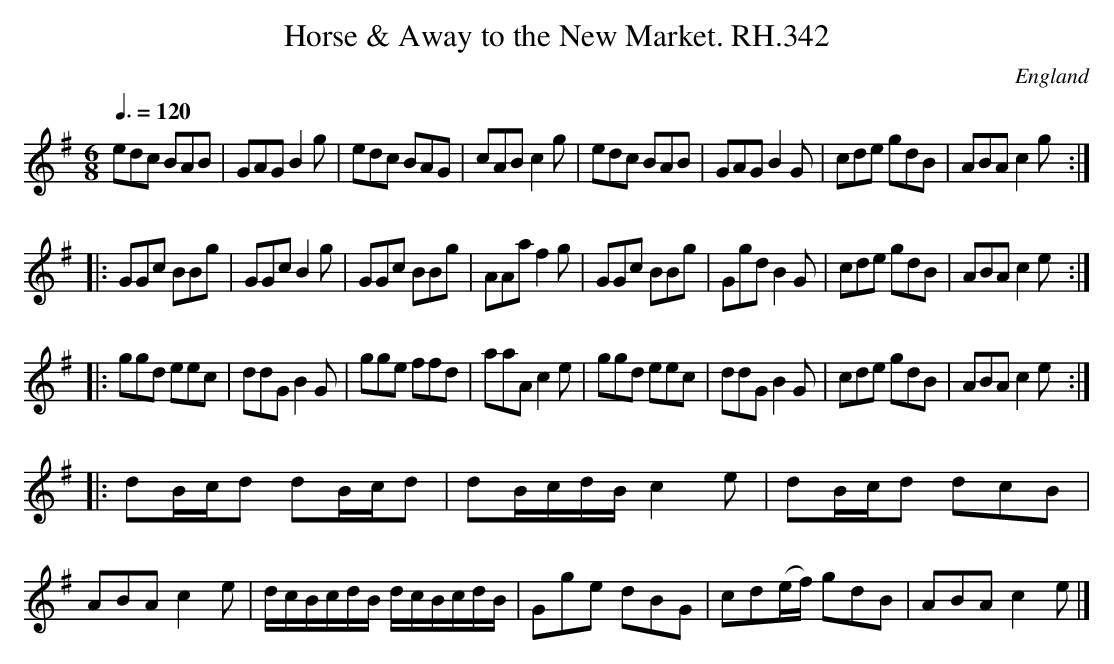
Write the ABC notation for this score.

X:1
T:Horse & Away to the New Market. RH.342
O:England
M:6/8
L:1/8
Q:3/8=120
K:G
edc BAB|GAG B2g|edc BAG|cAB c2g|\
edc BAB|GAG B2G|cde gdB|ABA c2g:|
|:GGc BBg|GGc B2g|GGc BBg|AAa f2g|\
GGc BBg|Ggd B2G|cde gdB|ABA c2e:|
|:ggd eec|ddG B2G|gge ffd|aaA c2e|\
ggd eec|ddG B2G|cde gdB|ABA c2e:|
|:dB/c/d dB/c/d|dB/c/d/B/ c2e|dB/c/d dcB|ABA c2e|\
d/c/B/c/d/B/ d/c/B/c/d/B/|Gge dBG|\
cd(e/f/) gdB|ABA c2e|]
